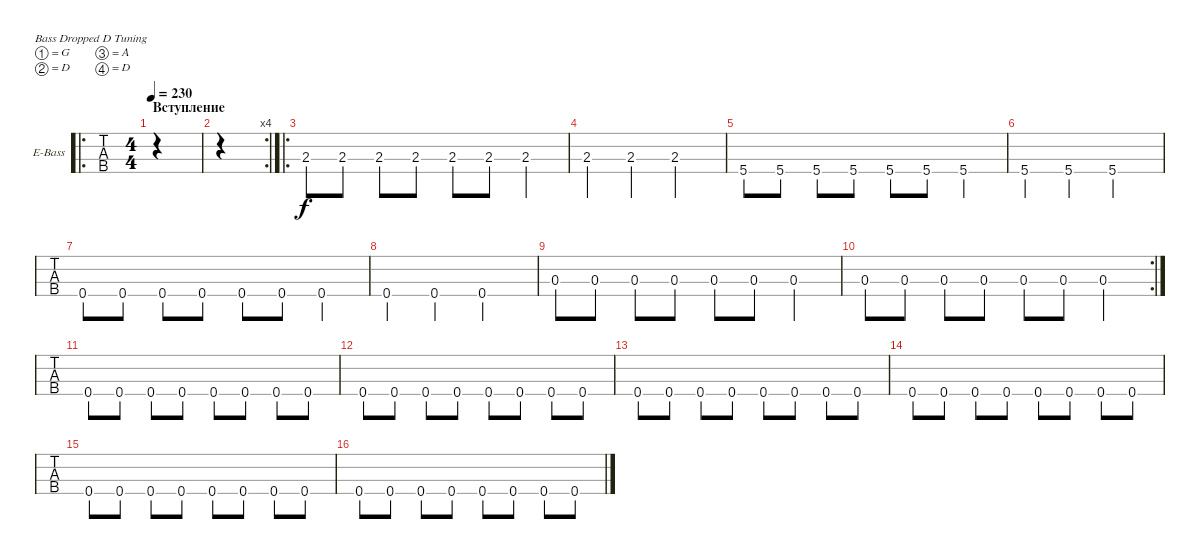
\defaultSystemsLayout 4
\bracketExtendMode groupsimilarinstruments
\firstSystemTrackNameOrientation horizontal
\otherSystemsTrackNameOrientation horizontal
\track ("Electric Bass" "E-Bass") {instrument electricbassfinger}
\staff {tabs}
\tuning (G2 D2 A1 D1)
\ro
\ts (4 4)
\section ("" "Вступление")
\tempo 230
\clef f4
\ks c
|
\rc 4
|
\ro
2.3.8 2.3.8 2.3.8 2.3.8 2.3.8 2.3.8 2.3.4 |
2.3.4 2.3.4 2.3.2 |
5.4.8 5.4.8 5.4.8 5.4.8 5.4.8 5.4.8 5.4.4 |
5.4.4 5.4.4 5.4.2 |
0.4.8 0.4.8 0.4.8 0.4.8 0.4.8 0.4.8 0.4.4 |
0.4.4 0.4.4 0.4.2 |
0.3.8 0.3.8 0.3.8 0.3.8 0.3.8 0.3.8 0.3.4 |
\rc 2
0.3.8 0.3.8 0.3.8 0.3.8 0.3.8 0.3.8 0.3.4 |
0.4.8 0.4.8 0.4.8 0.4.8 0.4.8 0.4.8 0.4.8 0.4.8 |
0.4.8 0.4.8 0.4.8 0.4.8 0.4.8 0.4.8 0.4.8 0.4.8 |
0.4.8 0.4.8 0.4.8 0.4.8 0.4.8 0.4.8 0.4.8 0.4.8 |
0.4.8 0.4.8 0.4.8 0.4.8 0.4.8 0.4.8 0.4.8 0.4.8 |
0.4.8 0.4.8 0.4.8 0.4.8 0.4.8 0.4.8 0.4.8 0.4.8 |
0.4.8 0.4.8 0.4.8 0.4.8 0.4.8 0.4.8 0.4.8 0.4.8
